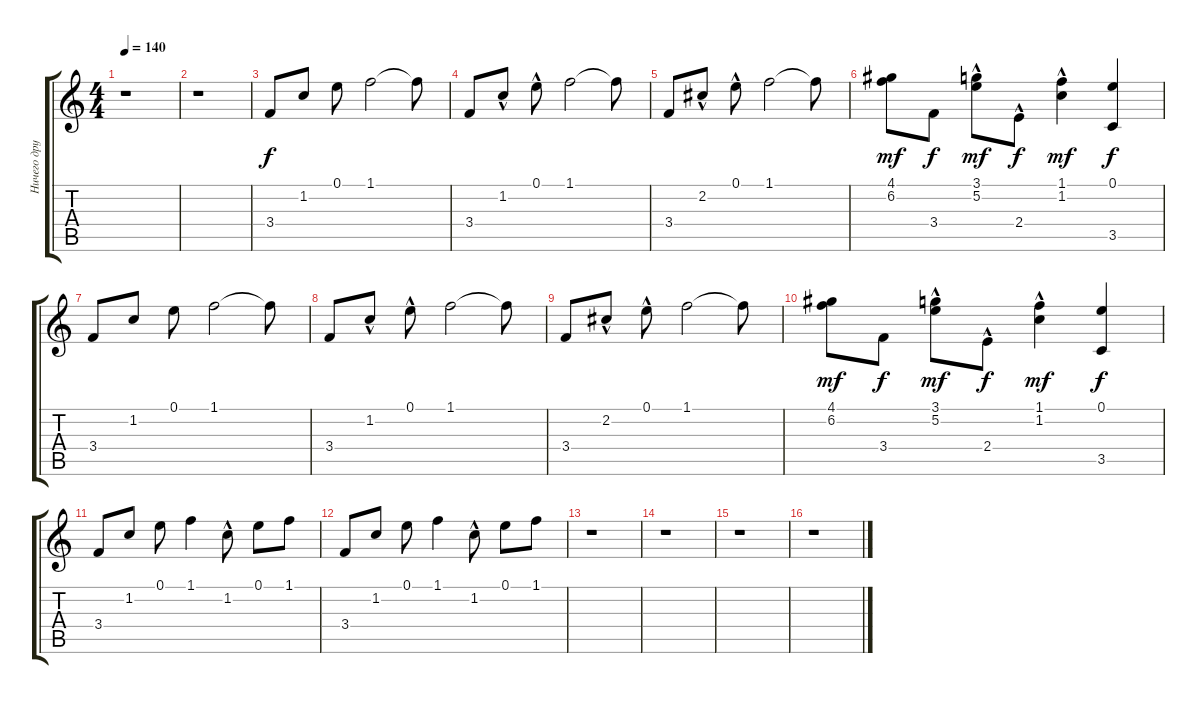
\track ("Ничего другого " "Ничего дру") {instrument electricguitarclean}
\staff {score tabs}
\tuning (E4 B3 G3 D3 A2 E2) {hide}
\ts (4 4)
\tempo 140
\clef g2
\ks c
r.1{dy f} |
r.1 |
3.4.8 1.2.8 0.1.8 1.1.2 1.1{t}.8 |
3.4.8 1.2{hac}.8 0.1{hac}.8 1.1.2 1.1{t}.8 |
3.4.8 2.2{hac}.8 0.1{hac}.8 1.1.2 1.1{t}.8 |
(4.1 6.2).8{dy mf} 3.4.8{dy f} (3.1{hac} 5.2).8{dy mf} 2.4{hac}.8{dy f} (1.1{hac} 1.2).4{dy mf} (0.1 3.5).4{dy f} |
3.4.8 1.2.8 0.1.8 1.1.2 1.1{t}.8 |
3.4.8 1.2{hac}.8 0.1{hac}.8 1.1.2 1.1{t}.8 |
3.4.8 2.2{hac}.8 0.1{hac}.8 1.1.2 1.1{t}.8 |
(4.1 6.2).8{dy mf} 3.4.8{dy f} (3.1{hac} 5.2).8{dy mf} 2.4{hac}.8{dy f} (1.1{hac} 1.2).4{dy mf} (0.1 3.5).4{dy f} |
3.4.8 1.2.8 0.1.8 1.1.4 1.2{hac}.8 0.1.8 1.1.8 |
3.4.8 1.2.8 0.1.8 1.1.4 1.2{hac}.8 0.1.8 1.1.8 |
r.1 |
r.1 |
r.1 |
r.1
